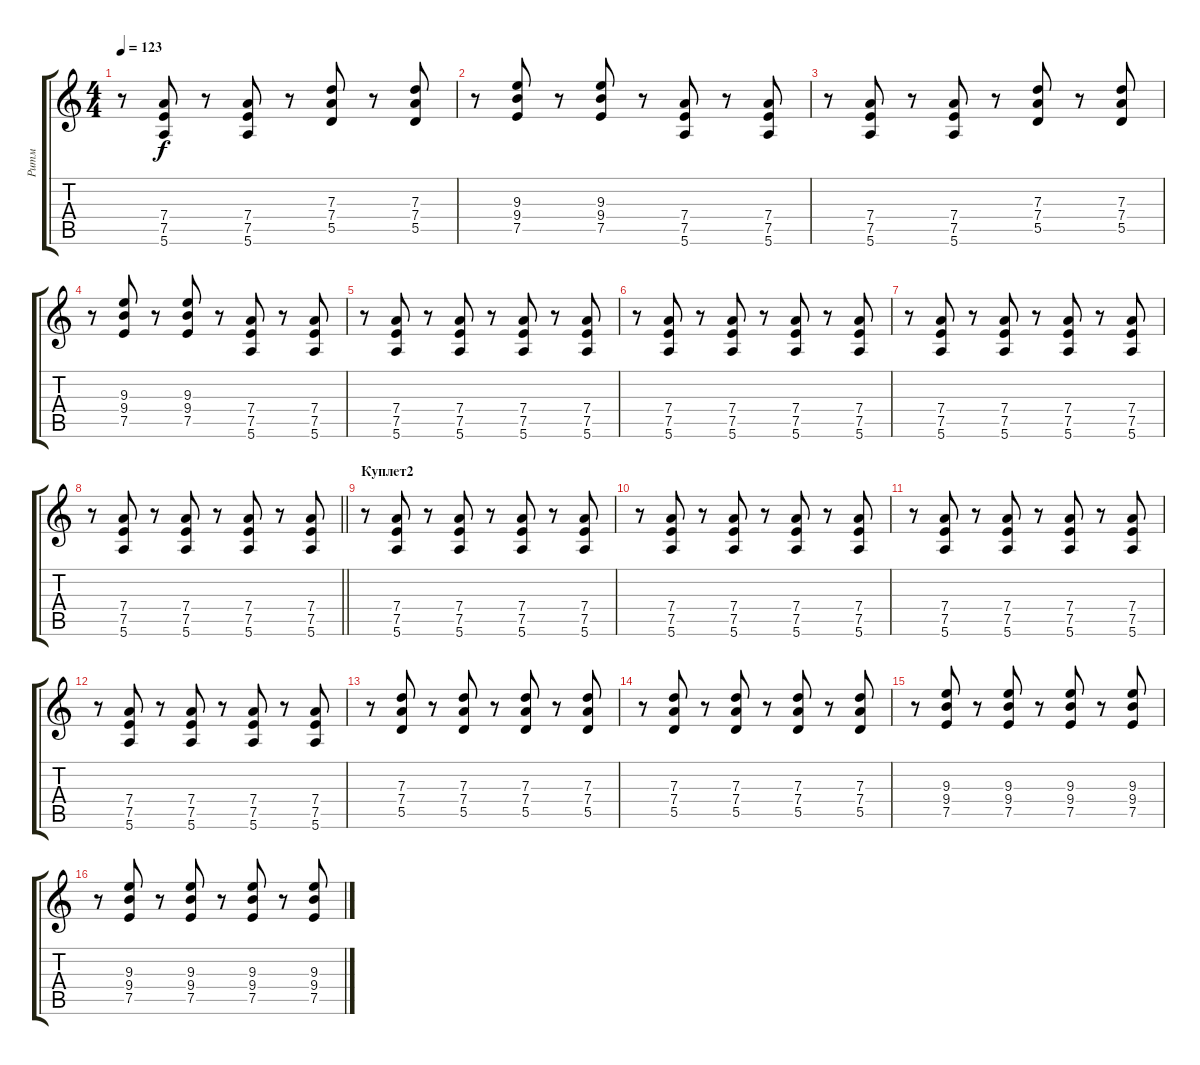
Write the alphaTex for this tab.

\track ("Ритм" "Ритм") {instrument distortionguitar}
\staff {score tabs}
\tuning (E4 B3 G3 D3 A2 E2) {hide}
\ts (4 4)
\tempo 123
\clef g2
\ks c
r.8{dy f} (7.4 7.5 5.6).8 r.8 (7.4 7.5 5.6).8 r.8 (7.3 7.4 5.5).8 r.8 (7.3 7.4 5.5).8 |
r.8 (9.3 9.4 7.5).8 r.8 (9.3 9.4 7.5).8 r.8 (7.4 7.5 5.6).8 r.8 (7.4 7.5 5.6).8 |
r.8 (7.4 7.5 5.6).8 r.8 (7.4 7.5 5.6).8 r.8 (7.3 7.4 5.5).8 r.8 (7.3 7.4 5.5).8 |
r.8 (9.3 9.4 7.5).8 r.8 (9.3 9.4 7.5).8 r.8 (7.4 7.5 5.6).8 r.8 (7.4 7.5 5.6).8 |
r.8 (7.4 7.5 5.6).8 r.8 (7.4 7.5 5.6).8 r.8 (7.4 7.5 5.6).8 r.8 (7.4 7.5 5.6).8 |
r.8 (7.4 7.5 5.6).8 r.8 (7.4 7.5 5.6).8 r.8 (7.4 7.5 5.6).8 r.8 (7.4 7.5 5.6).8 |
r.8 (7.4 7.5 5.6).8 r.8 (7.4 7.5 5.6).8 r.8 (7.4 7.5 5.6).8 r.8 (7.4 7.5 5.6).8 |
\barLineRight lightlight
r.8 (7.4 7.5 5.6).8 r.8 (7.4 7.5 5.6).8 r.8 (7.4 7.5 5.6).8 r.8 (7.4 7.5 5.6).8 |
\section ("" "Куплет2")
r.8 (7.4 7.5 5.6).8 r.8 (7.4 7.5 5.6).8 r.8 (7.4 7.5 5.6).8 r.8 (7.4 7.5 5.6).8 |
r.8 (7.4 7.5 5.6).8 r.8 (7.4 7.5 5.6).8 r.8 (7.4 7.5 5.6).8 r.8 (7.4 7.5 5.6).8 |
r.8 (7.4 7.5 5.6).8 r.8 (7.4 7.5 5.6).8 r.8 (7.4 7.5 5.6).8 r.8 (7.4 7.5 5.6).8 |
r.8 (7.4 7.5 5.6).8 r.8 (7.4 7.5 5.6).8 r.8 (7.4 7.5 5.6).8 r.8 (7.4 7.5 5.6).8 |
r.8 (7.3 7.4 5.5).8 r.8 (7.3 7.4 5.5).8 r.8 (7.3 7.4 5.5).8 r.8 (7.3 7.4 5.5).8 |
r.8 (7.3 7.4 5.5).8 r.8 (7.3 7.4 5.5).8 r.8 (7.3 7.4 5.5).8 r.8 (7.3 7.4 5.5).8 |
r.8 (9.3 9.4 7.5).8 r.8 (9.3 9.4 7.5).8 r.8 (9.3 9.4 7.5).8 r.8 (9.3 9.4 7.5).8 |
r.8 (9.3 9.4 7.5).8 r.8 (9.3 9.4 7.5).8 r.8 (9.3 9.4 7.5).8 r.8 (9.3 9.4 7.5).8
